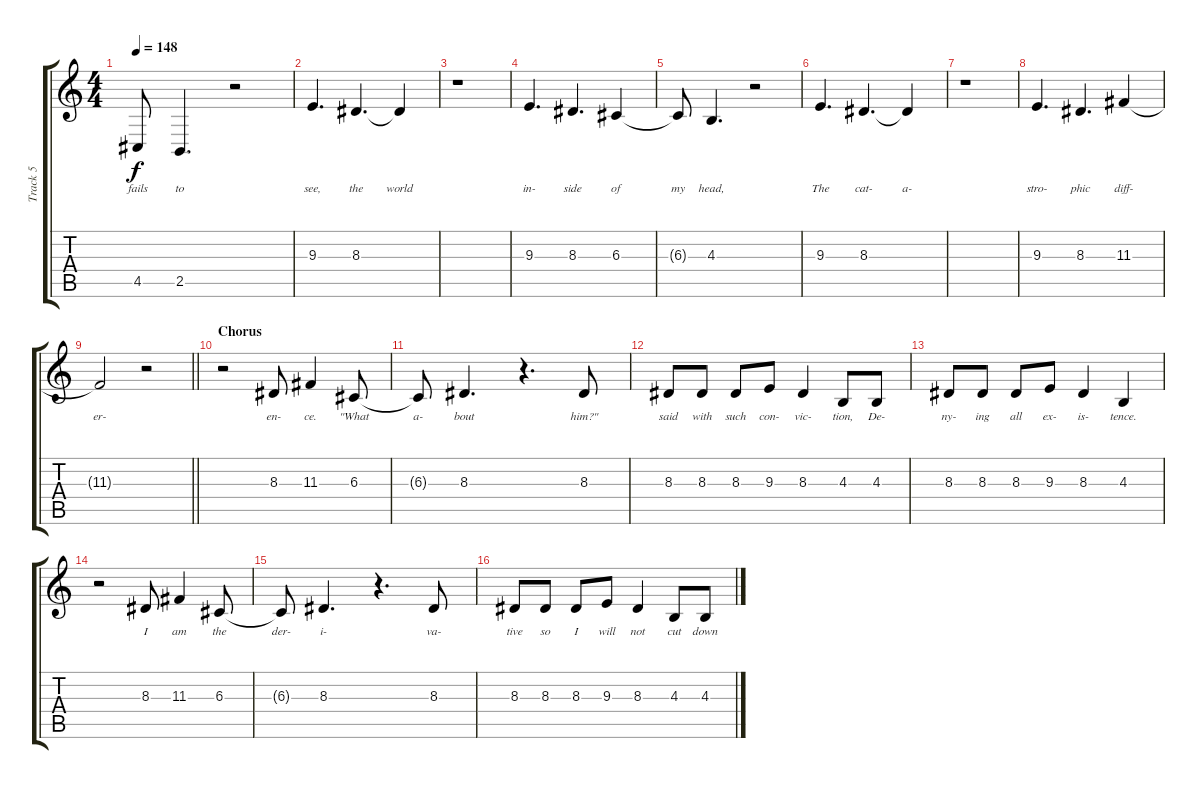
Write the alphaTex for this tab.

\track ("Track 5" "Track 5") {instrument flute}
\staff {score tabs}
\tuning (E4 B3 G3 D3 A2 D2) {hide}
\ts (4 4)
\tempo 148
\clef g2
\ks c
4.5{t}.8{lyrics (0 "fails") lyrics (1 "") lyrics (2 "") lyrics (3 "") lyrics (4 "") dy f} 2.5.4{d lyrics (0 "to") lyrics (1 "") lyrics (2 "") lyrics (3 "") lyrics (4 "")} r.2 |
9.3.4{d lyrics (0 "see,") lyrics (1 "") lyrics (2 "") lyrics (3 "") lyrics (4 "")} 8.3.4{d lyrics (0 "the") lyrics (1 "") lyrics (2 "") lyrics (3 "") lyrics (4 "")} 8.3{t}.4{lyrics (0 "world") lyrics (1 "") lyrics (2 "") lyrics (3 "") lyrics (4 "")} |
r.1 |
9.3.4{d lyrics (0 "in-") lyrics (1 "") lyrics (2 "") lyrics (3 "") lyrics (4 "")} 8.3.4{d lyrics (0 "side") lyrics (1 "") lyrics (2 "") lyrics (3 "") lyrics (4 "")} 6.3.4{lyrics (0 "of") lyrics (1 "") lyrics (2 "") lyrics (3 "") lyrics (4 "")} |
6.3{t}.8{lyrics (0 "my") lyrics (1 "") lyrics (2 "") lyrics (3 "") lyrics (4 "")} 4.3.4{d lyrics (0 "head,") lyrics (1 "") lyrics (2 "") lyrics (3 "") lyrics (4 "")} r.2 |
9.3.4{d lyrics (0 "The") lyrics (1 "") lyrics (2 "") lyrics (3 "") lyrics (4 "")} 8.3.4{d lyrics (0 "cat-") lyrics (1 "") lyrics (2 "") lyrics (3 "") lyrics (4 "")} 8.3{t}.4{lyrics (0 "a-") lyrics (1 "") lyrics (2 "") lyrics (3 "") lyrics (4 "")} |
r.1 |
9.3.4{d lyrics (0 "stro-") lyrics (1 "") lyrics (2 "") lyrics (3 "") lyrics (4 "")} 8.3.4{d lyrics (0 "phic") lyrics (1 "") lyrics (2 "") lyrics (3 "") lyrics (4 "")} 11.3.4{lyrics (0 "diff-") lyrics (1 "") lyrics (2 "") lyrics (3 "") lyrics (4 "")} |
\barLineRight lightlight
11.3{t}.2{lyrics (0 "er-") lyrics (1 "") lyrics (2 "") lyrics (3 "") lyrics (4 "")} r.2 |
\section ("" "Chorus")
r.2 8.3.8{lyrics (0 "en-") lyrics (1 "") lyrics (2 "") lyrics (3 "") lyrics (4 "")} 11.3.4{lyrics (0 "ce.") lyrics (1 "") lyrics (2 "") lyrics (3 "") lyrics (4 "")} 6.3.8{lyrics (0 "\"What") lyrics (1 "") lyrics (2 "") lyrics (3 "") lyrics (4 "")} |
6.3{t}.8{lyrics (0 "a-") lyrics (1 "") lyrics (2 "") lyrics (3 "") lyrics (4 "")} 8.3.4{d lyrics (0 "bout") lyrics (1 "") lyrics (2 "") lyrics (3 "") lyrics (4 "")} r.4{d} 8.3.8{lyrics (0 "him?\"") lyrics (1 "") lyrics (2 "") lyrics (3 "") lyrics (4 "")} |
8.3.8{lyrics (0 "said") lyrics (1 "") lyrics (2 "") lyrics (3 "") lyrics (4 "")} 8.3.8{lyrics (0 "with") lyrics (1 "") lyrics (2 "") lyrics (3 "") lyrics (4 "")} 8.3.8{lyrics (0 "such") lyrics (1 "") lyrics (2 "") lyrics (3 "") lyrics (4 "")} 9.3.8{lyrics (0 "con-") lyrics (1 "") lyrics (2 "") lyrics (3 "") lyrics (4 "")} 8.3.4{lyrics (0 "vic-") lyrics (1 "") lyrics (2 "") lyrics (3 "") lyrics (4 "")} 4.3.8{lyrics (0 "tion,") lyrics (1 "") lyrics (2 "") lyrics (3 "") lyrics (4 "")} 4.3.8{lyrics (0 "De-") lyrics (1 "") lyrics (2 "") lyrics (3 "") lyrics (4 "")} |
8.3.8{lyrics (0 "ny-") lyrics (1 "") lyrics (2 "") lyrics (3 "") lyrics (4 "")} 8.3.8{lyrics (0 "ing") lyrics (1 "") lyrics (2 "") lyrics (3 "") lyrics (4 "")} 8.3.8{lyrics (0 "all") lyrics (1 "") lyrics (2 "") lyrics (3 "") lyrics (4 "")} 9.3.8{lyrics (0 "ex-") lyrics (1 "") lyrics (2 "") lyrics (3 "") lyrics (4 "")} 8.3.4{lyrics (0 "is-") lyrics (1 "") lyrics (2 "") lyrics (3 "") lyrics (4 "")} 4.3.4{lyrics (0 "tence.") lyrics (1 "") lyrics (2 "") lyrics (3 "") lyrics (4 "")} |
r.2 8.3.8{lyrics (0 "I") lyrics (1 "") lyrics (2 "") lyrics (3 "") lyrics (4 "")} 11.3.4{lyrics (0 "am") lyrics (1 "") lyrics (2 "") lyrics (3 "") lyrics (4 "")} 6.3.8{lyrics (0 "the") lyrics (1 "") lyrics (2 "") lyrics (3 "") lyrics (4 "")} |
6.3{t}.8{lyrics (0 "der-") lyrics (1 "") lyrics (2 "") lyrics (3 "") lyrics (4 "")} 8.3.4{d lyrics (0 "i-") lyrics (1 "") lyrics (2 "") lyrics (3 "") lyrics (4 "")} r.4{d} 8.3.8{lyrics (0 "va-") lyrics (1 "") lyrics (2 "") lyrics (3 "") lyrics (4 "")} |
8.3.8{lyrics (0 "tive") lyrics (1 "") lyrics (2 "") lyrics (3 "") lyrics (4 "")} 8.3.8{lyrics (0 "so") lyrics (1 "") lyrics (2 "") lyrics (3 "") lyrics (4 "")} 8.3.8{lyrics (0 "I") lyrics (1 "") lyrics (2 "") lyrics (3 "") lyrics (4 "")} 9.3.8{lyrics (0 "will") lyrics (1 "") lyrics (2 "") lyrics (3 "") lyrics (4 "")} 8.3.4{lyrics (0 "not") lyrics (1 "") lyrics (2 "") lyrics (3 "") lyrics (4 "")} 4.3.8{lyrics (0 "cut") lyrics (1 "") lyrics (2 "") lyrics (3 "") lyrics (4 "")} 4.3.8{lyrics (0 "down") lyrics (1 "") lyrics (2 "") lyrics (3 "") lyrics (4 "")}
